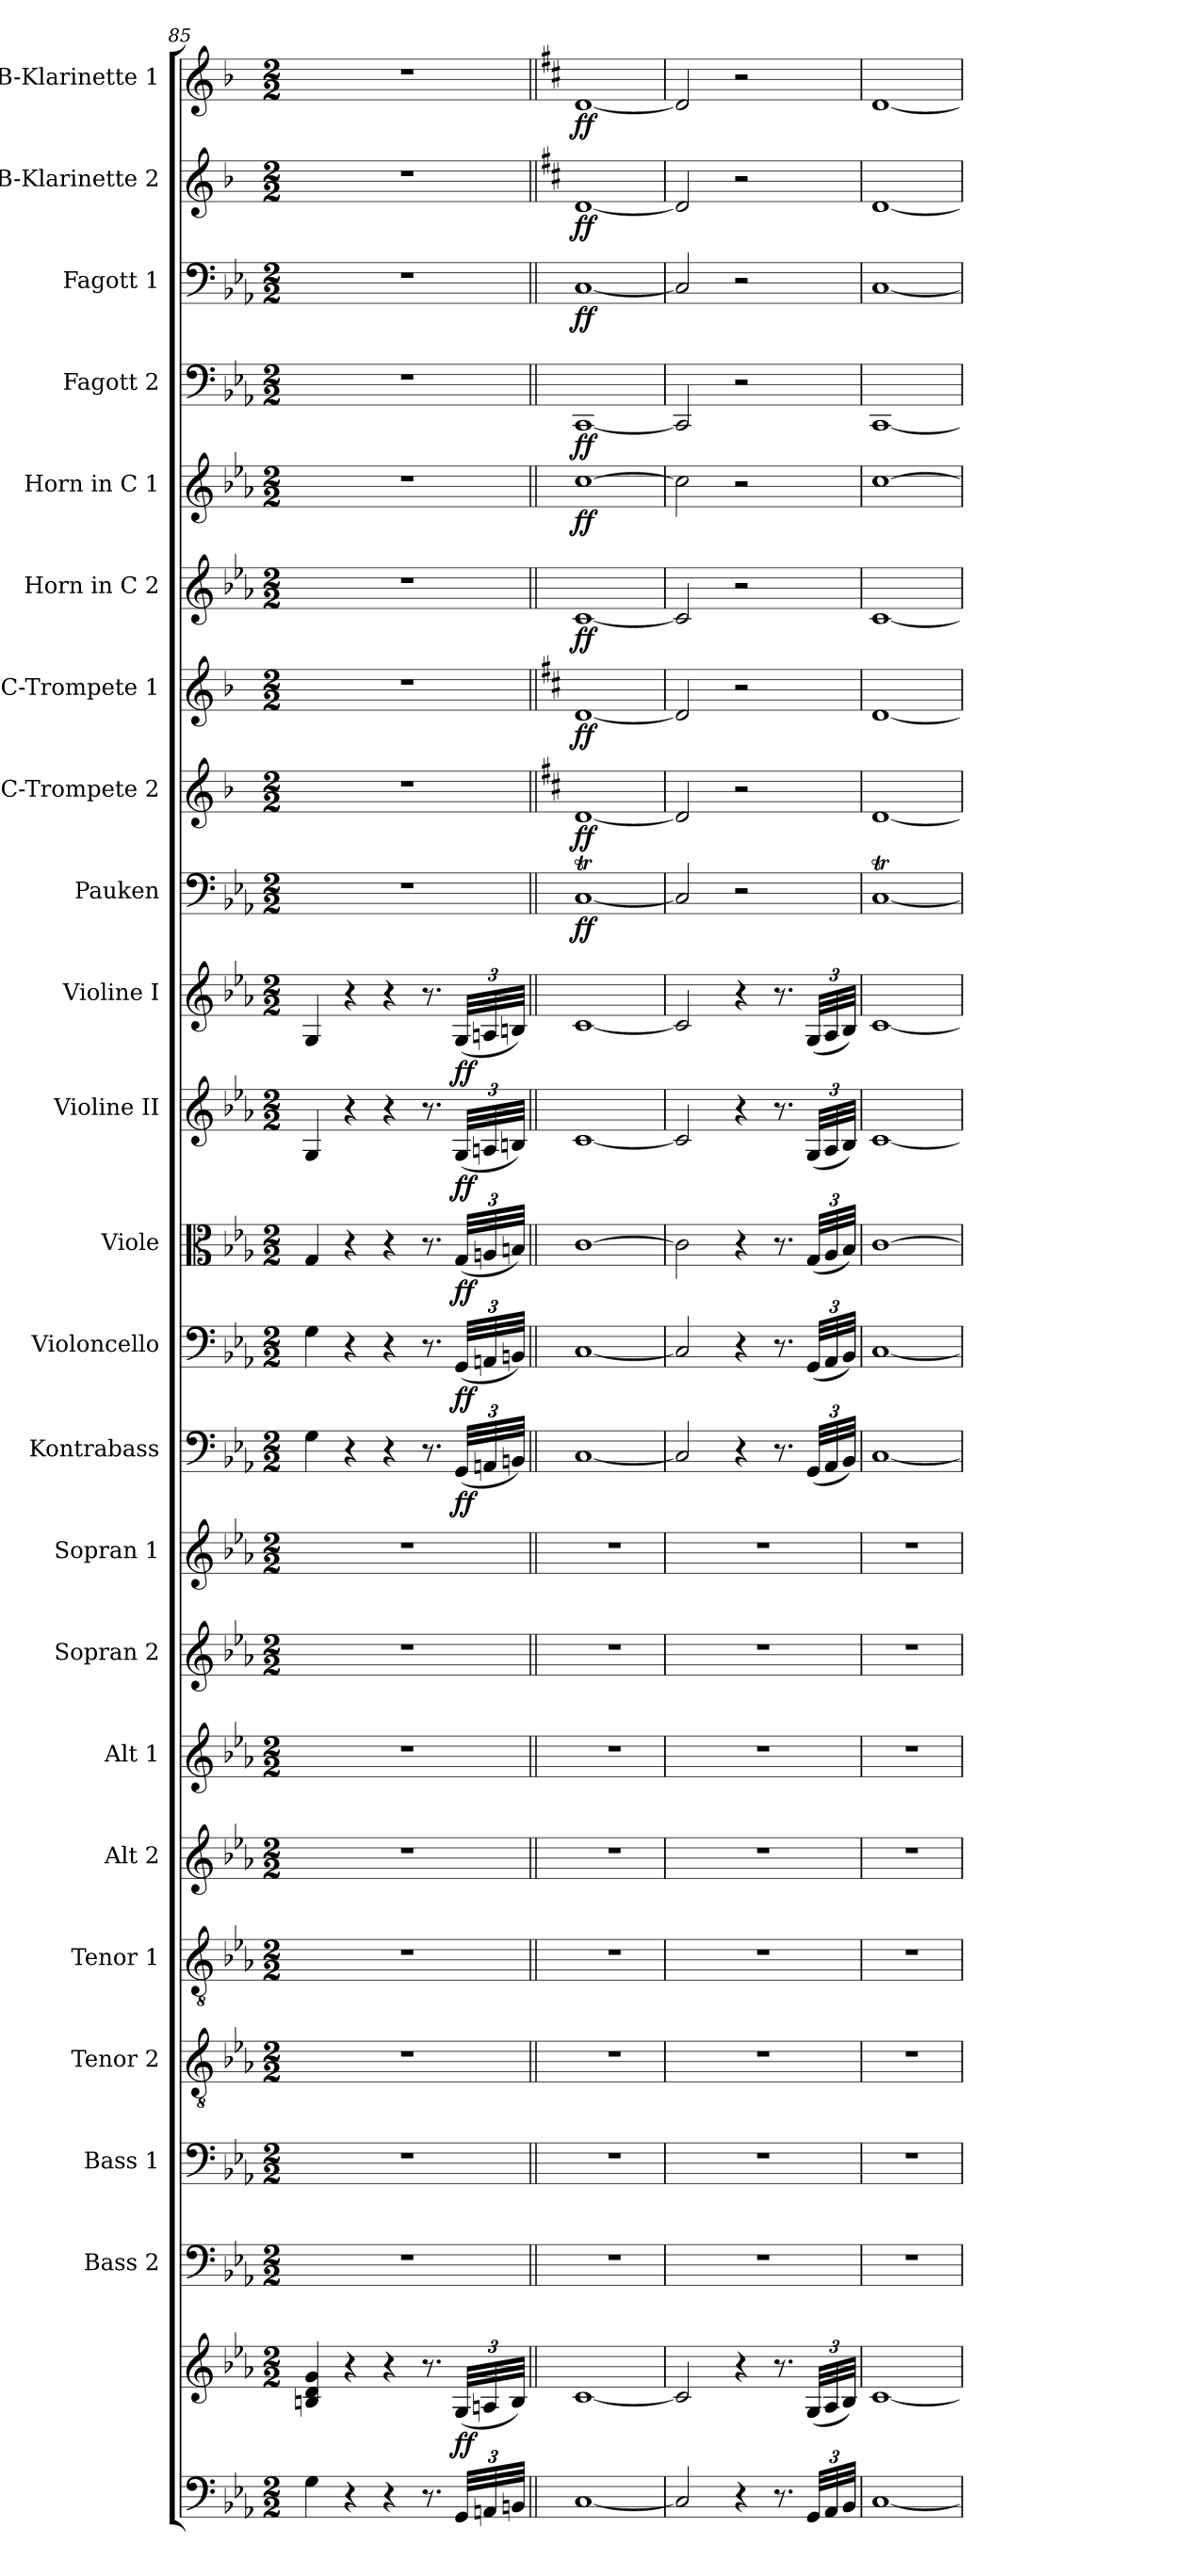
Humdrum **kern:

**kern	**kern	**dynam	**kern	**kern	**kern	**kern	**kern	**kern	**kern	**kern	**kern	**dynam	**kern	**dynam	**kern	**dynam	**kern	**dynam	**kern	**dynam	**kern	**dynam	**kern	**dynam	**kern	**dynam	**kern	**dynam	**kern	**dynam	**kern	**dynam	**kern	**dynam	**kern	**dynam	**kern	**dynam
*part23	*part23	*part23	*part22	*part21	*part20	*part19	*part18	*part17	*part16	*part15	*part14	*part14	*part13	*part13	*part12	*part12	*part11	*part11	*part10	*part10	*part9	*part9	*part8	*part8	*part7	*part7	*part6	*part6	*part5	*part5	*part4	*part4	*part3	*part3	*part2	*part2	*part1	*part1
*staff24	*staff23	*staff23/24	*staff22	*staff21	*staff20	*staff19	*staff18	*staff17	*staff16	*staff15	*staff14	*staff14	*staff13	*staff13	*staff12	*staff12	*staff11	*staff11	*staff10	*staff10	*staff9	*staff9	*staff8	*staff8	*staff7	*staff7	*staff6	*staff6	*staff5	*staff5	*staff4	*staff4	*staff3	*staff3	*staff2	*staff2	*staff1	*staff1
*	*	*	*I"Bass 2	*I"Bass 1	*I"Tenor 2	*I"Tenor 1	*I"Alt 2	*I"Alt 1	*I"Sopran 2	*I"Sopran 1	*I"Kontrabass	*	*I"Violoncello	*	*I"Viole	*	*I"Violine II	*	*I"Violine I	*	*I"Pauken	*	*I"C-Trompete 2	*	*I"C-Trompete 1	*	*I"Horn in C 2	*	*I"Horn in C 1	*	*I"Fagott 2	*	*I"Fagott 1	*	*I"B-Klarinette 2	*	*I"B-Klarinette 1	*
*	*	*	*I'B. 2	*I'B. 1	*I'T. 2	*I'T. 1	*I'A. 2	*I'A. 1	*I'S. 2	*I'S. 1	*I'Kb.	*	*I'Vc.	*	*I'Vle.	*	*I'Vl. II	*	*I'Vl. I	*	*I'Pk.	*	*I'C Trp. 2	*	*I'C Trp. 1	*	*	*	*	*	*I'Fg. 2	*	*I'Fg. 1	*	*I'B Kl. 2	*	*I'B Kl. 1	*
*clefF4	*clefG2	*	*clefF4	*clefF4	*clefGv2	*clefGv2	*clefG2	*clefG2	*clefG2	*clefG2	*clefF4	*	*clefF4	*	*clefC3	*	*clefG2	*	*clefG2	*	*clefF4	*	*clefG2	*	*clefG2	*	*clefG2	*	*clefG2	*	*clefF4	*	*clefF4	*	*clefG2	*	*clefG2	*
*	*	*	*	*	*	*	*	*	*	*	*ITrd7c12	*	*	*	*	*	*	*	*	*	*	*	*ITrd1c2	*	*ITrd1c2	*	*ITrd7c12	*	*ITrd7c12	*	*	*	*	*	*ITrd1c2	*	*ITrd1c2	*
*k[b-e-a-]	*k[b-e-a-]	*	*k[b-e-a-]	*k[b-e-a-]	*k[b-e-a-]	*k[b-e-a-]	*k[b-e-a-]	*k[b-e-a-]	*k[b-e-a-]	*k[b-e-a-]	*k[b-e-a-]	*	*k[b-e-a-]	*	*k[b-e-a-]	*	*k[b-e-a-]	*	*k[b-e-a-]	*	*k[b-e-a-]	*	*k[b-e-a-]	*	*k[b-e-a-]	*	*k[b-e-a-]	*	*k[b-e-a-]	*	*k[b-e-a-]	*	*k[b-e-a-]	*	*k[b-e-a-]	*	*k[b-e-a-]	*
*E-:	*E-:	*	*E-:	*E-:	*E-:	*E-:	*E-:	*E-:	*E-:	*E-:	*E-:	*	*E-:	*	*E-:	*	*E-:	*	*E-:	*	*E-:	*	*E-:	*	*E-:	*	*E-:	*	*E-:	*	*E-:	*	*E-:	*	*E-:	*	*E-:	*
*M2/2	*M2/2	*	*M2/2	*M2/2	*M2/2	*M2/2	*M2/2	*M2/2	*M2/2	*M2/2	*M2/2	*	*M2/2	*	*M2/2	*	*M2/2	*	*M2/2	*	*M2/2	*	*M2/2	*	*M2/2	*	*M2/2	*	*M2/2	*	*M2/2	*	*M2/2	*	*M2/2	*	*M2/2	*
=85	=85	=85	=85	=85	=85	=85	=85	=85	=85	=85	=85	=85	=85	=85	=85	=85	=85	=85	=85	=85	=85	=85	=85	=85	=85	=85	=85	=85	=85	=85	=85	=85	=85	=85	=85	=85	=85	=85
4G\	4Bn/ 4d/ 4g/	.	1r	1r	1r	1r	1r	1r	1r	1r	4GG\	.	4G\	.	4G/	.	4G/	.	4G/	.	1r	.	1r	.	1r	.	1r	.	1r	.	1r	.	1r	.	1r	.	1r	.
4r	4r	.	.	.	.	.	.	.	.	.	4r	.	4r	.	4r	.	4r	.	4r	.	.	.	.	.	.	.	.	.	.	.	.	.	.	.	.	.	.	.
4r	4r	.	.	.	.	.	.	.	.	.	4r	.	4r	.	4r	.	4r	.	4r	.	.	.	.	.	.	.	.	.	.	.	.	.	.	.	.	.	.	.
8.r	8.r	.	.	.	.	.	.	.	.	.	8.r	.	8.r	.	8.r	.	8.r	.	8.r	.	.	.	.	.	.	.	.	.	.	.	.	.	.	.	.	.	.	.
*Xbrackettup	*Xbrackettup	*	*	*	*	*	*	*	*	*	*Xbrackettup	*	*Xbrackettup	*	*Xbrackettup	*	*Xbrackettup	*	*Xbrackettup	*	*	*	*	*	*	*	*	*	*	*	*	*	*	*	*	*	*	*
!	!	!LO:DY:b	!	!	!	!	!	!	!	!	!	!LO:DY:b	!	!LO:DY:b	!	!LO:DY:b	!	!LO:DY:b	!	!LO:DY:b	!	!	!	!	!	!	!	!	!	!	!	!	!	!	!	!	!	!
48GG/LLL	(<48G/LLL	ff	.	.	.	.	.	.	.	.	(<48GGG/LLL	ff	(<48GG/LLL	ff	(<48G/LLL	ff	(<48G/LLL	ff	(<48G/LLL	ff	.	.	.	.	.	.	.	.	.	.	.	.	.	.	.	.	.	.
48AAn/	48An/	.	.	.	.	.	.	.	.	.	48AAAn/	.	48AAn/	.	48An/	.	48An/	.	48An/	.	.	.	.	.	.	.	.	.	.	.	.	.	.	.	.	.	.	.
48BBn/JJJ	48B/JJJ)	.	.	.	.	.	.	.	.	.	48BBBn/JJJ)	.	48BBn/JJJ)	.	48Bn/JJJ)	.	48Bn/JJJ)	.	48Bn/JJJ)	.	.	.	.	.	.	.	.	.	.	.	.	.	.	.	.	.	.	.
=86||	=86||	=86||	=86||	=86||	=86||	=86||	=86||	=86||	=86||	=86||	=86||	=86||	=86||	=86||	=86||	=86||	=86||	=86||	=86||	=86||	=86||	=86||	=86||	=86||	=86||	=86||	=86||	=86||	=86||	=86||	=86||	=86||	=86||	=86||	=86||	=86||	=86||	=86||
*k[]	*k[]	*	*k[]	*k[]	*k[]	*k[]	*k[]	*k[]	*k[]	*k[]	*k[]	*	*k[]	*	*k[]	*	*k[]	*	*k[]	*	*k[]	*	*k[]	*	*k[]	*	*k[]	*	*k[]	*	*k[]	*	*k[]	*	*k[]	*	*k[]	*
*C:	*C:	*	*C:	*C:	*C:	*C:	*C:	*C:	*C:	*C:	*C:	*	*C:	*	*C:	*	*C:	*	*C:	*	*C:	*	*C:	*	*C:	*	*C:	*	*C:	*	*C:	*	*C:	*	*C:	*	*C:	*
!	!	!	!	!	!	!	!	!	!	!	!	!	!	!	!	!	!	!	!	!	!	!LO:DY:b	!	!LO:DY:b	!	!LO:DY:b	!	!LO:DY:b	!	!LO:DY:b	!	!LO:DY:b	!	!LO:DY:b	!	!LO:DY:b	!	!LO:DY:b
[1C	[1c	.	1r	1r	1r	1r	1r	1r	1r	1r	[1CC	.	[1C	.	[1c	.	[1c	.	[1c	.	[1CT	ff	[1c	ff	[1c	ff	[1C	ff	[1c	ff	[1CC	ff	[1C	ff	[1c	ff	[1c	ff
=87	=87	=87	=87	=87	=87	=87	=87	=87	=87	=87	=87	=87	=87	=87	=87	=87	=87	=87	=87	=87	=87	=87	=87	=87	=87	=87	=87	=87	=87	=87	=87	=87	=87	=87	=87	=87	=87	=87
2C/]	2c/]	.	1r	1r	1r	1r	1r	1r	1r	1r	2CC/]	.	2C/]	.	2c\]	.	2c/]	.	2c/]	.	2CTTT/]	.	2c/]	.	2c/]	.	2C/]	.	2c\]	.	2CC/]	.	2C/]	.	2c/]	.	2c/]	.
4r	4r	.	.	.	.	.	.	.	.	.	4r	.	4r	.	4r	.	4r	.	4r	.	2r	.	2r	.	2r	.	2r	.	2r	.	2r	.	2r	.	2r	.	2r	.
8.r	8.r	.	.	.	.	.	.	.	.	.	8.r	.	8.r	.	8.r	.	8.r	.	8.r	.	.	.	.	.	.	.	.	.	.	.	.	.	.	.	.	.	.	.
48GG/LLL	(<48G/LLL	.	.	.	.	.	.	.	.	.	(<48GGG/LLL	.	(<48GG/LLL	.	(<48G/LLL	.	(<48G/LLL	.	(<48G/LLL	.	.	.	.	.	.	.	.	.	.	.	.	.	.	.	.	.	.	.
48AA/	48A/	.	.	.	.	.	.	.	.	.	48AAA/	.	48AA/	.	48A/	.	48A/	.	48A/	.	.	.	.	.	.	.	.	.	.	.	.	.	.	.	.	.	.	.
48BB/JJJ	48B/JJJ)	.	.	.	.	.	.	.	.	.	48BBB/JJJ)	.	48BB/JJJ)	.	48B/JJJ)	.	48B/JJJ)	.	48B/JJJ)	.	.	.	.	.	.	.	.	.	.	.	.	.	.	.	.	.	.	.
=88	=88	=88	=88	=88	=88	=88	=88	=88	=88	=88	=88	=88	=88	=88	=88	=88	=88	=88	=88	=88	=88	=88	=88	=88	=88	=88	=88	=88	=88	=88	=88	=88	=88	=88	=88	=88	=88	=88
[1C	[1c	.	1r	1r	1r	1r	1r	1r	1r	1r	[1CC	.	[1C	.	[1c	.	[1c	.	[1c	.	[1CT	.	[1c	.	[1c	.	[1C	.	[1c	.	[1CC	.	[1C	.	[1c	.	[1c	.
=	=	=	=	=	=	=	=	=	=	=	=	=	=	=	=	=	=	=	=	=	=	=	=	=	=	=	=	=	=	=	=	=	=	=	=	=	=	=
*-	*-	*-	*-	*-	*-	*-	*-	*-	*-	*-	*-	*-	*-	*-	*-	*-	*-	*-	*-	*-	*-	*-	*-	*-	*-	*-	*-	*-	*-	*-	*-	*-	*-	*-	*-	*-	*-	*-
